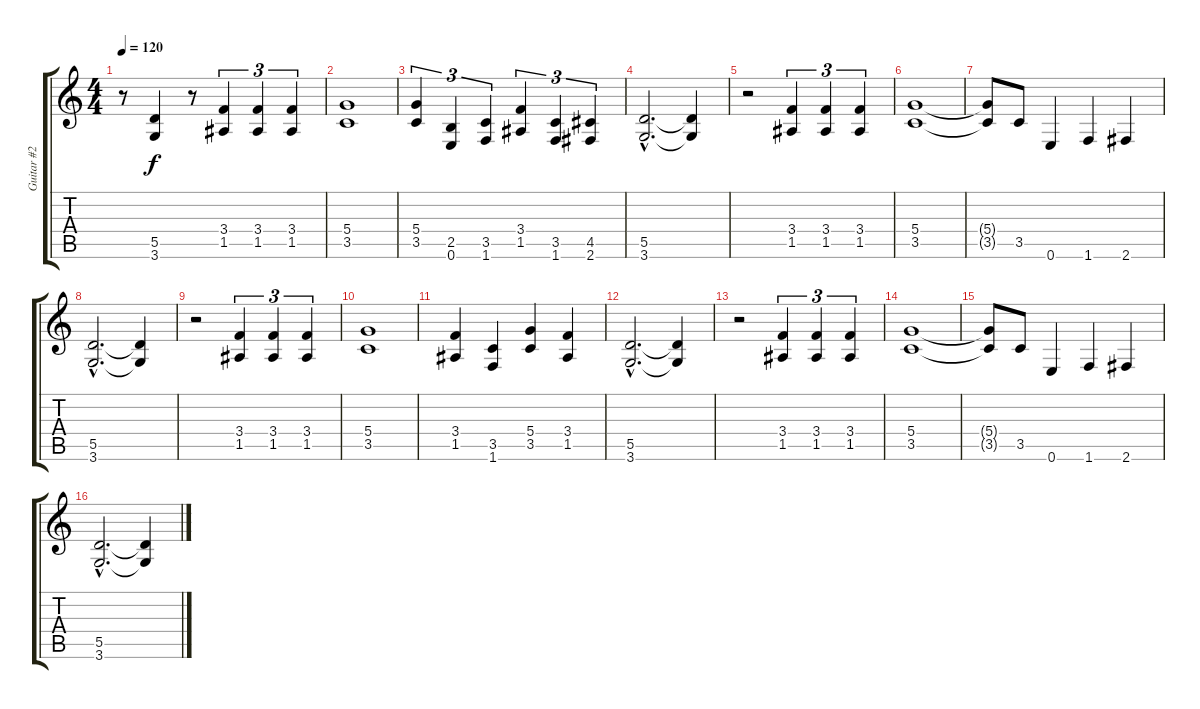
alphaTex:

\track ("Guitar #2" "Guitar #2") {instrument distortionguitar}
\staff {score tabs}
\tuning (E4 B3 G3 D3 A2 E2) {hide}
\ts (4 4)
\tempo 120
\clef g2
\ks c
r.8{dy f} (5.5 3.6).4 r.8 (3.4 1.5).4{tu (3 2)} (3.4 1.5).4{tu (3 2)} (3.4 1.5).4{tu (3 2)} |
(5.4 3.5).1 |
(5.4 3.5).4{tu (3 2)} (2.5 0.6).4{tu (3 2)} (3.5 1.6).4{tu (3 2)} (3.4 1.5).4{tu (3 2)} (3.5 1.6).4{tu (3 2)} (4.5 2.6).4{tu (3 2)} |
(5.5{hac} 3.6{hac}).2{d} (5.5{t} 3.6{t}).4 |
r.2 (3.4 1.5).4{tu (3 2)} (3.4 1.5).4{tu (3 2)} (3.4 1.5).4{tu (3 2)} |
(5.4 3.5).1 |
(5.4{t} 3.5{t}).8 3.5.8 0.6.4 1.6.4 2.6.4 |
(5.5{hac} 3.6{hac}).2{d} (5.5{t} 3.6{t}).4 |
r.2 (3.4 1.5).4{tu (3 2)} (3.4 1.5).4{tu (3 2)} (3.4 1.5).4{tu (3 2)} |
(5.4 3.5).1 |
(3.4 1.5).4 (3.5 1.6).4 (5.4 3.5).4 (3.4 1.5).4 |
(5.5{hac} 3.6{hac}).2{d} (5.5{t} 3.6{t}).4 |
r.2 (3.4 1.5).4{tu (3 2)} (3.4 1.5).4{tu (3 2)} (3.4 1.5).4{tu (3 2)} |
(5.4 3.5).1 |
(5.4{t} 3.5{t}).8 3.5.8 0.6.4 1.6.4 2.6.4 |
(5.5{hac} 3.6{hac}).2{d} (5.5{t} 3.6{t}).4
